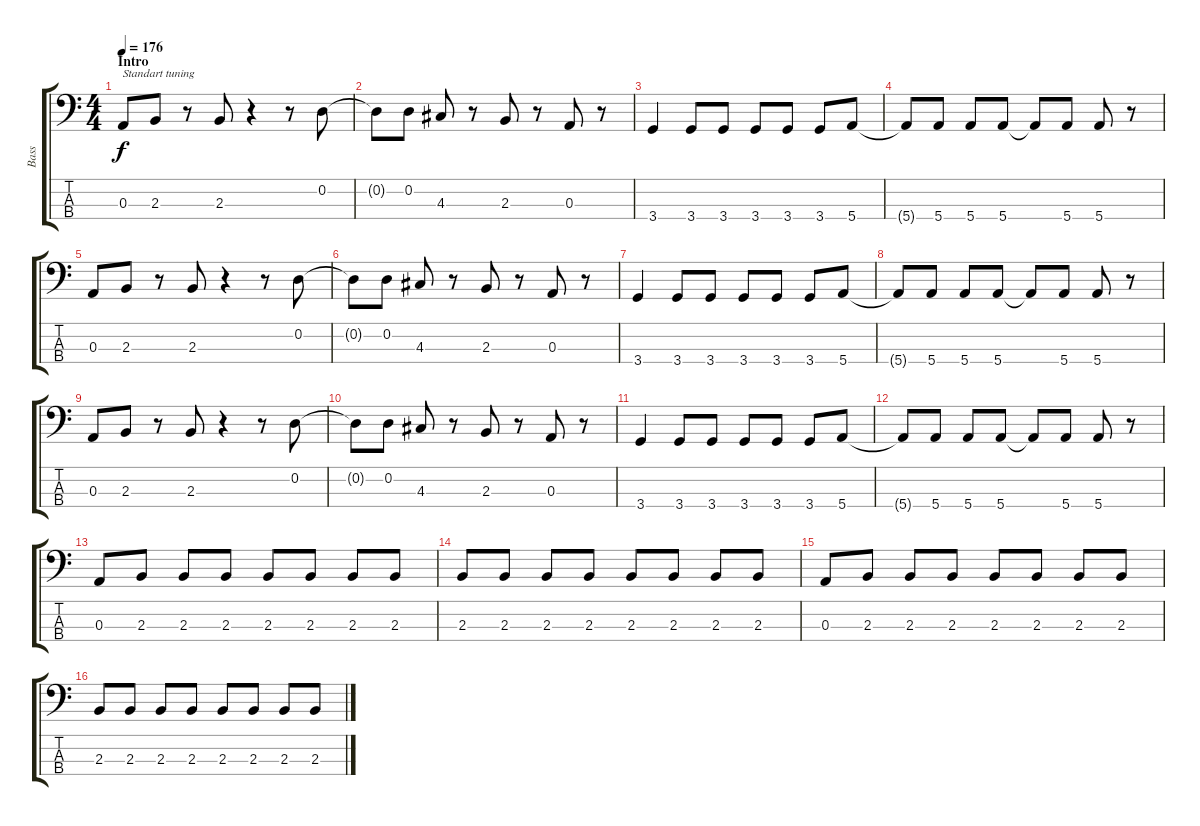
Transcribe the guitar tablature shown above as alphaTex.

\track ("Bass" "Bass") {instrument electricbasspick}
\staff {score tabs}
\tuning (G2 D2 A1 E1) {hide}
\ts (4 4)
\section ("" "Intro")
\tempo 176
\clef f4
\ks c
0.3.8{txt "Standart tuning" dy f instrument electricbasspick} 2.3.8 r.8 2.3.8 r.4 r.8 0.2.8 |
0.2{t}.8 0.2.8 4.3.8 r.8 2.3.8 r.8 0.3.8 r.8 |
3.4.4 3.4.8 3.4.8 3.4.8 3.4.8 3.4.8 5.4.8 |
5.4{t}.8 5.4.8 5.4.8 5.4.8 5.4{t}.8 5.4.8 5.4.8 r.8 |
0.3.8 2.3.8 r.8 2.3.8 r.4 r.8 0.2.8 |
0.2{t}.8 0.2.8 4.3.8 r.8 2.3.8 r.8 0.3.8 r.8 |
3.4.4 3.4.8 3.4.8 3.4.8 3.4.8 3.4.8 5.4.8 |
5.4{t}.8 5.4.8 5.4.8 5.4.8 5.4{t}.8 5.4.8 5.4.8 r.8 |
0.3.8 2.3.8 r.8 2.3.8 r.4 r.8 0.2.8 |
0.2{t}.8 0.2.8 4.3.8 r.8 2.3.8 r.8 0.3.8 r.8 |
3.4.4 3.4.8 3.4.8 3.4.8 3.4.8 3.4.8 5.4.8 |
5.4{t}.8 5.4.8 5.4.8 5.4.8 5.4{t}.8 5.4.8 5.4.8 r.8 |
0.3.8 2.3.8 2.3.8 2.3.8 2.3.8 2.3.8 2.3.8 2.3.8 |
2.3.8 2.3.8 2.3.8 2.3.8 2.3.8 2.3.8 2.3.8 2.3.8 |
0.3.8 2.3.8 2.3.8 2.3.8 2.3.8 2.3.8 2.3.8 2.3.8 |
2.3.8 2.3.8 2.3.8 2.3.8 2.3.8 2.3.8 2.3.8 2.3.8
